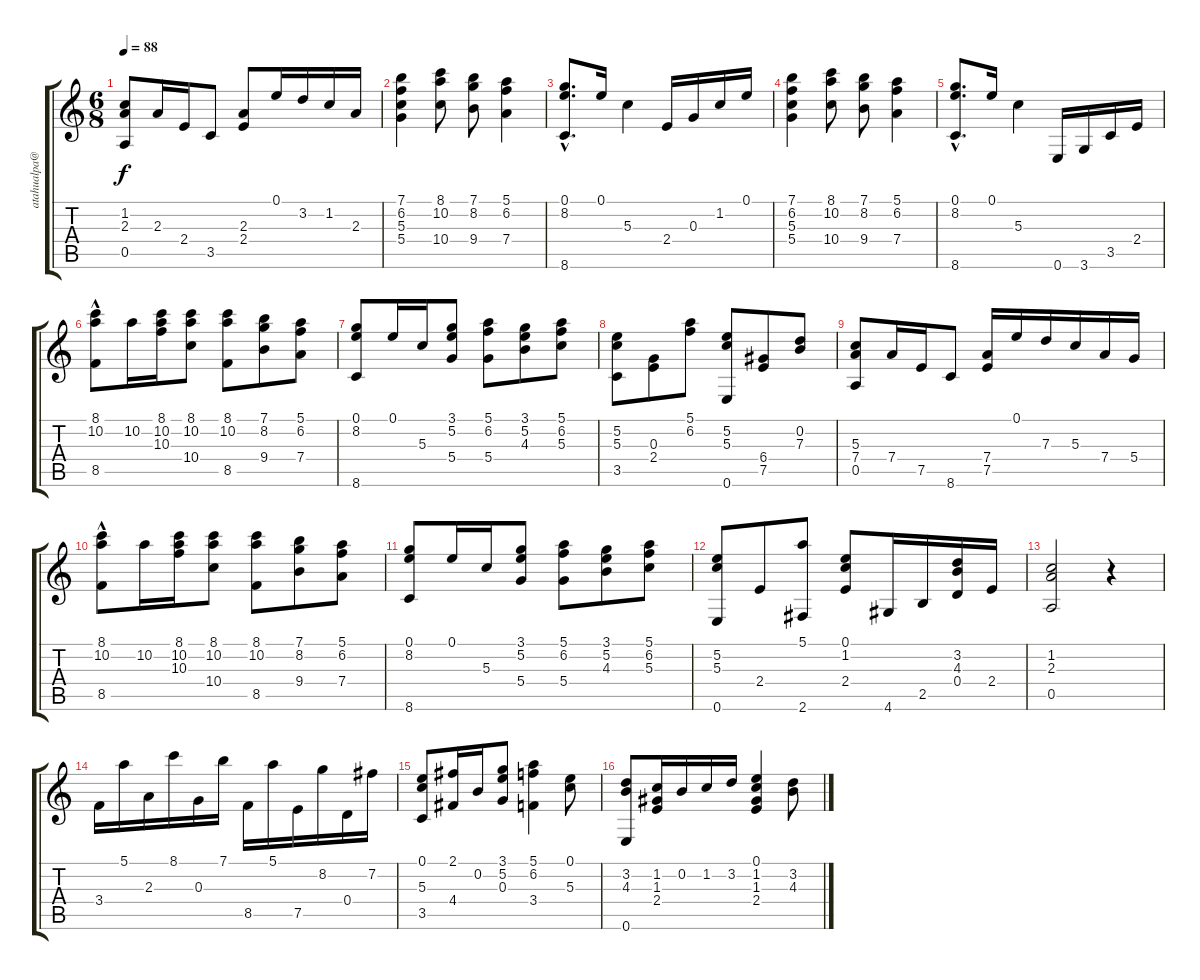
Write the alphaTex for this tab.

\track ("" "atahualpa@") {instrument acousticguitarnylon}
\staff {score tabs}
\tuning (E4 B3 G3 D3 A2 E2) {hide}
\ts (6 8)
\tempo 88
\clef g2
\ks c
(1.2 2.3 0.5).8{dy f} 2.3.16 2.4.16 3.5.8 (2.3 2.4).8 0.1.16 3.2.16 1.2.16 2.3.16 |
(7.1 6.2 5.3 5.4).4 (8.1 10.2 10.4).8 (7.1 8.2 9.4).8 (5.1 6.2 7.4).4 |
(0.1{hac} 8.2 8.6).8{d} 0.1.16 5.3.4 2.4.16 0.3.16 1.2.16 0.1.16 |
(7.1 6.2 5.3 5.4).4 (8.1 10.2 10.4).8 (7.1 8.2 9.4).8 (5.1 6.2 7.4).4 |
(0.1{hac} 8.2 8.6).8{d} 0.1.16 5.3.4 0.6.16 3.6.16 3.5.16 2.4.16 |
(8.1{hac} 10.2 8.5).8 10.2.16 (8.1 10.2 10.3).16 (8.1 10.2 10.4).8 (8.1 10.2 8.5).8 (7.1 8.2 9.4).8 (5.1 6.2 7.4).8 |
(0.1 8.2 8.6).8 0.1.16 5.3.16 (3.1 5.2 5.4).8 (5.1 6.2 5.4).8 (3.1 5.2 4.3).8 (5.1 6.2 5.3).8 |
(5.2 5.3 3.5).8 (0.3 2.4).8 (5.1 6.2).8 (5.2 5.3 0.6).8 (6.4 7.5).8 (0.2 7.3).8 |
(5.3 7.4 0.5).8 7.4.16 7.5.16 8.6.8 (7.4 7.5).16 0.1.16 7.3.16 5.3.16 7.4.16 5.4.16 |
(8.1{hac} 10.2 8.5).8 10.2.16 (8.1 10.2 10.3).16 (8.1 10.2 10.4).8 (8.1 10.2 8.5).8 (7.1 8.2 9.4).8 (5.1 6.2 7.4).8 |
(0.1 8.2 8.6).8 0.1.16 5.3.16 (3.1 5.2 5.4).8 (5.1 6.2 5.4).8 (3.1 5.2 4.3).8 (5.1 6.2 5.3).8 |
(5.2 5.3 0.6).8 2.4.8 (5.1 2.6).8 (0.1 1.2 2.4).8 4.6.16 2.5.16 (3.2 4.3 0.4).16 2.4.16 |
(1.2 2.3 0.5).2 r.4 |
3.4.16 5.1.16 2.3.16 8.1.16 0.3.16 7.1.16 8.5.16 5.1.16 7.5.16 8.2.16 0.4.16 7.2.16 |
(0.1 5.3 3.5).8 (2.1 4.4).16 0.2.16 (3.1 5.2 0.3).8 (5.1 6.2 3.4).4 (0.1 5.3).8 |
(3.2 4.3 0.6).8 (1.2 1.3 2.4).16 0.2.16 1.2.16 3.2.16 (0.1 1.2 1.3 2.4).4 (3.2 4.3).8
